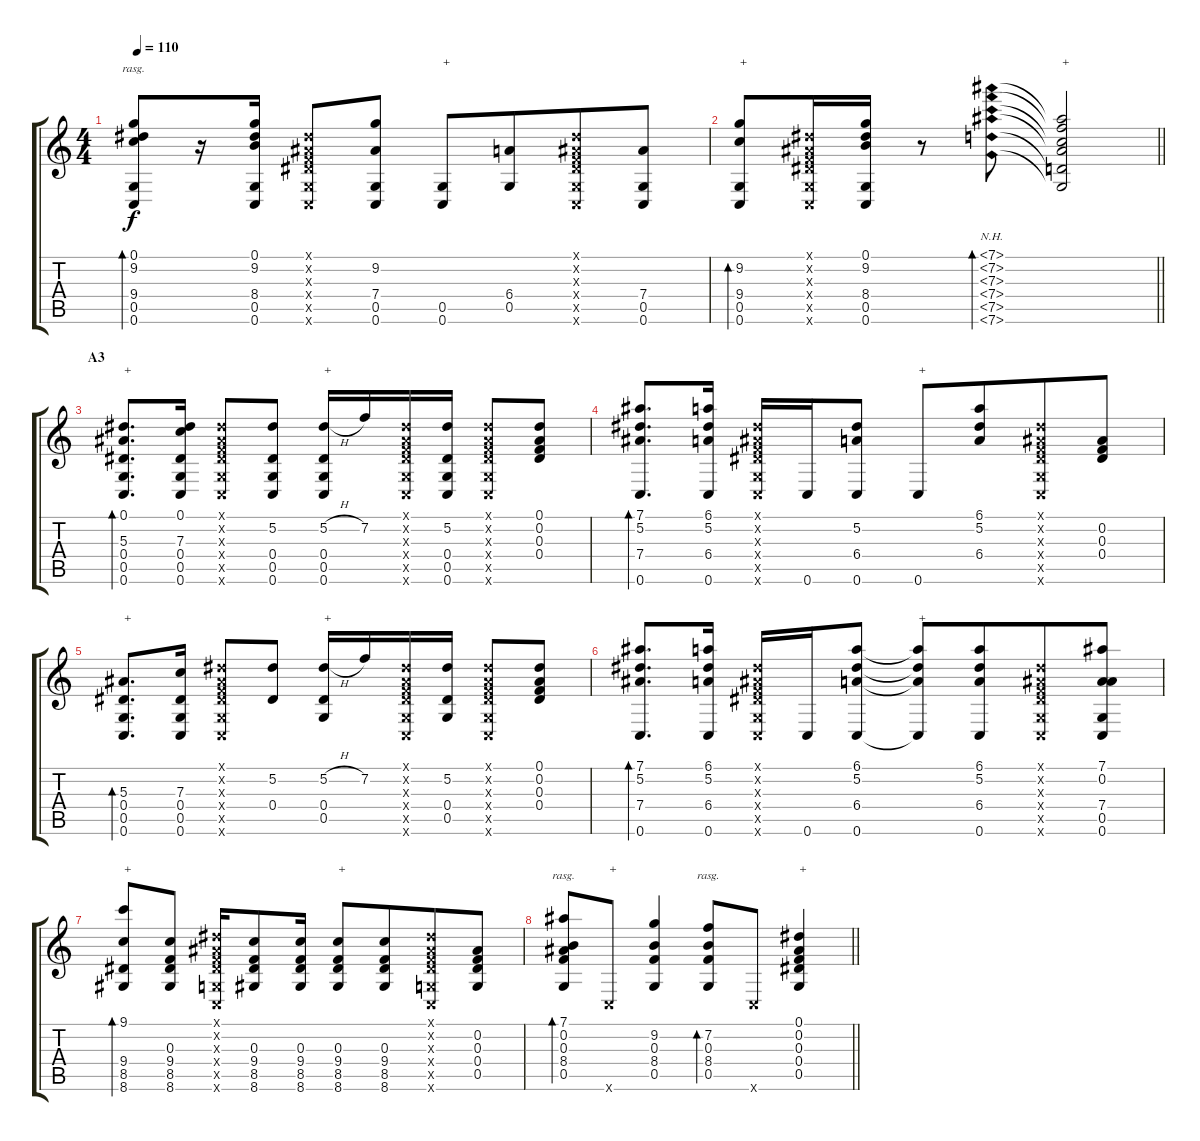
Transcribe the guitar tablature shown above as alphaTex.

\track "" {instrument acousticguitarsteel}
\staff {score tabs}
\tuning (Eb4 Bb3 F3 Eb3 G2 C2) {hide}
\ts (4 4)
\tempo 110
\clef g2
\ks c
(0.1 9.2 9.4 0.5 0.6).8{bd 120 rasg ii dy f} r.16 (0.1 9.2 8.4 0.5 0.6).16 (0.1{x} 0.2{x} 0.3{x} 0.4{x} 0.5{x} 0.6{x}).8 (9.2 7.4 0.5 0.6).8 (0.5 0.6).8{txt "+"} (6.4 0.5).8{beam merge} (0.1{x} 0.2{x} 0.3{x} 0.4{x} 0.5{x} 0.6{x}).8 (7.4 0.5 0.6).8 |
\barLineRight lightlight
(9.2 9.4 0.5 0.6).8{bd 120 txt "+"} (0.1{x} 0.2{x} 0.3{x} 0.4{x} 0.5{x} 0.6{x}).16 (0.1 9.2 8.4 0.5 0.6).16 r.8 (7.1{nh} 7.2{nh} 7.3{nh} 7.4{nh} 7.5{nh} 7.6{nh}).8{bd 120} (7.1{t} 7.2{t} 7.3{t} 7.4{t} 7.5{t} 7.6{t}).2{txt "+"} |
\section ("" "A3")
(0.1 5.3 0.4 0.5 0.6).8{d bd 60 txt "+"} (0.1 7.3 0.4 0.5 0.6).16 (0.1{x} 0.2{x} 0.3{x} 0.4{x} 0.5{x} 0.6{x}).8 (5.2 0.4 0.5 0.6).8 (5.2{h} 0.4 0.5 0.6).16{txt "+"} 7.2.16 (0.1{x} 0.2{x} 0.3{x} 0.4{x} 0.5{x} 0.6{x}).16 (5.2 0.4 0.5 0.6).16 (0.1{x} 0.2{x} 0.3{x} 0.4{x} 0.5{x} 0.6{x}).8 (0.1 0.2 0.3 0.4).8 |
(7.1 5.2 7.4 0.6).8{d bd 60} (6.1 5.2 6.4 0.6).16 (0.1{x} 0.2{x} 0.3{x} 0.4{x} 0.5{x} 0.6{x}).16 0.6.16 (5.2 6.4 0.6).8 0.6.8{txt "+"} (6.1 5.2 6.4).8{beam merge} (0.1{x} 0.2{x} 0.3{x} 0.4{x} 0.5{x} 0.6{x}).8 (0.2 0.3 0.4).8 |
(5.3 0.4 0.5 0.6).8{d bd 60 txt "+"} (7.3 0.4 0.5 0.6).16 (0.1{x} 0.2{x} 0.3{x} 0.4{x} 0.5{x} 0.6{x}).8 (5.2 0.4).8 (5.2{h} 0.4 0.5).16{txt "+"} 7.2.16 (0.1{x} 0.2{x} 0.3{x} 0.4{x} 0.5{x} 0.6{x}).16 (5.2 0.4 0.5).16 (0.1{x} 0.2{x} 0.3{x} 0.4{x} 0.5{x} 0.6{x}).8 (0.1 0.2 0.3 0.4).8 |
(7.1 5.2 7.4 0.6).8{d bd 60} (6.1 5.2 6.4 0.6).16 (0.1{x} 0.2{x} 0.3{x} 0.4{x} 0.5{x} 0.6{x}).16 0.6.16 (6.1 5.2 6.4 0.6).8 (6.1{t} 5.2{t} 6.4{t} 0.6{t}).8{txt "+"} (6.1 5.2 6.4 0.6).8{beam merge} (0.1{x} 0.2{x} 0.3{x} 0.4{x} 0.5{x} 0.6{x}).8 (7.1 0.2 7.4 0.5 0.6).8 |
(9.1 9.4 8.5 8.6).8{bd 60 txt "+" beam Up} (0.3 9.4 8.5 8.6).8{beam Up} (0.1{x} 0.2{x} 0.3{x} 0.4{x} 0.5{x} 0.6{x}).16 (0.3 9.4 8.5 8.6).8 (0.3 9.4 8.5 8.6).16 (0.3 9.4 8.5 8.6).8{txt "+"} (0.3 9.4 8.5 8.6).8{beam merge} (0.1{x} 0.2{x} 0.3{x} 0.4{x} 0.5{x} 0.6{x}).8 (0.2 0.3 0.4 0.5).8 |
\barLineRight lightlight
(7.1 0.2 0.3 8.4 0.5).8{bd 480 rasg ii} 0.6{x}.8{txt "+"} (9.2 0.3 8.4 0.5).4 (7.2 0.3 8.4 0.5).8{bd 480 rasg ii} 0.6{x}.8 (0.1 0.2 0.3 0.4 0.5).4{txt "+"}
